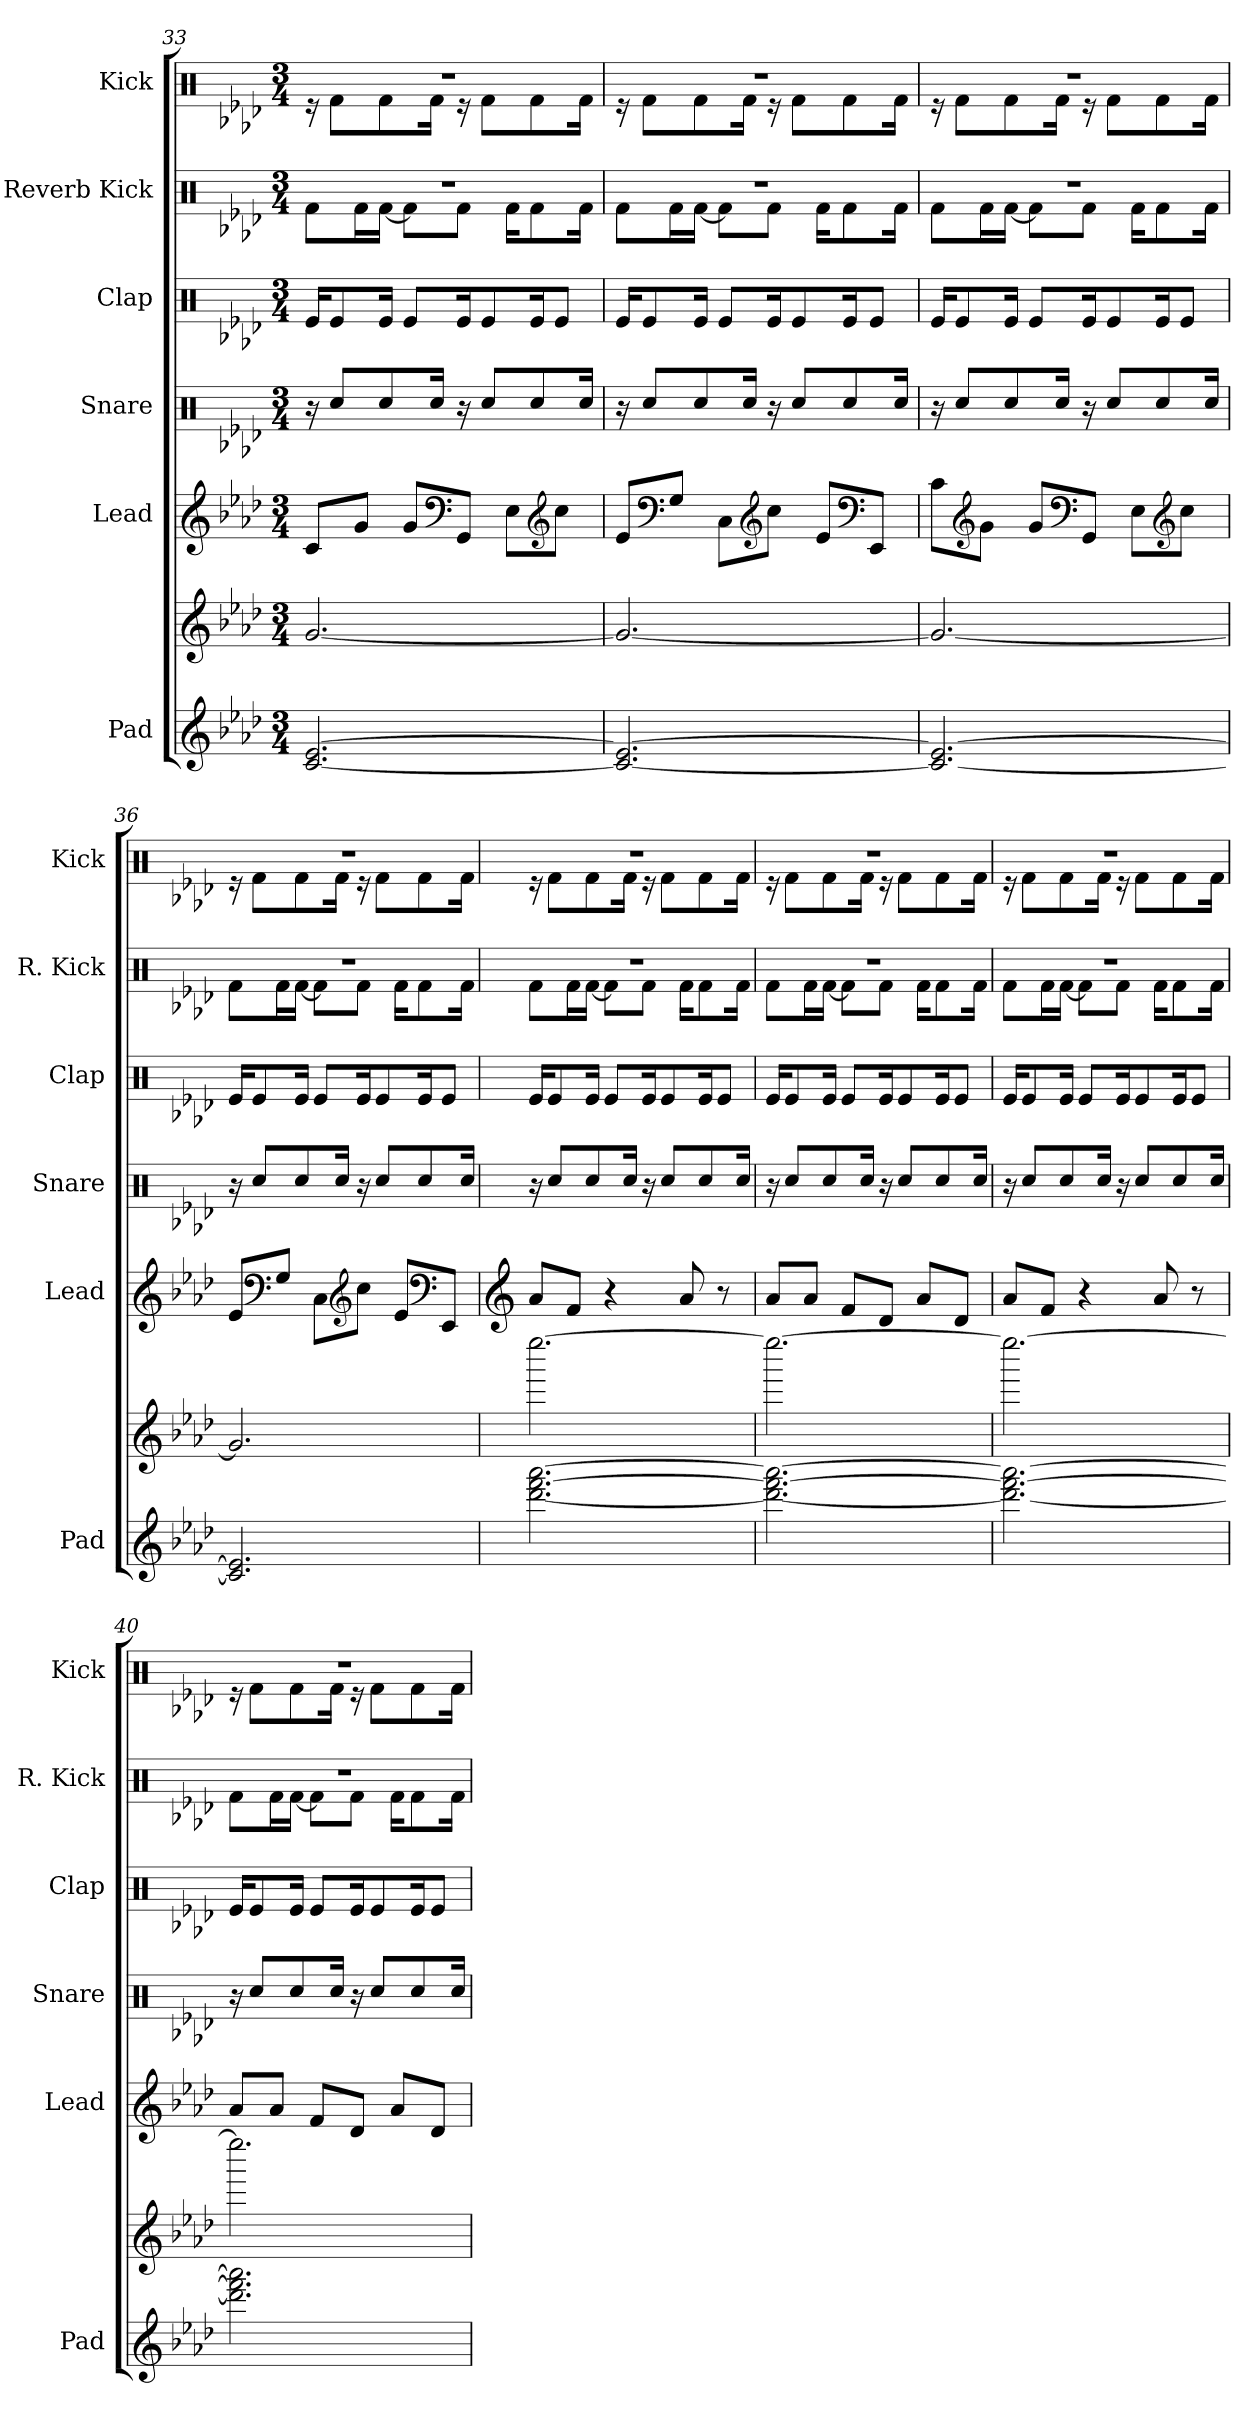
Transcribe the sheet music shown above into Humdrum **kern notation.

**kern	**kern	**kern	**kern	**kern	**kern	**kern
*part6	*part6	*part5	*part4	*part3	*part2	*part1
*staff7	*staff6	*staff5	*staff4	*staff3	*staff2	*staff1
*I"Pad	*	*I"Lead	*I"Snare	*I"Clap	*I"Reverb Kick	*I"Kick
*I'Pad	*	*I'Lead	*I'Snare	*I'Clap	*I'R. Kick	*I'Kick
*clefG2	*clefG2	*clefG2	*clefX	*clefX	*clefX	*clefX
*k[b-e-a-d-]	*k[b-e-a-d-]	*k[b-e-a-d-]	*k[b-e-a-d-]	*k[b-e-a-d-]	*k[b-e-a-d-]	*k[b-e-a-d-]
*M3/4	*M3/4	*M3/4	*M3/4	*M3/4	*M3/4	*M3/4
=33	=33	=33	=33	=33	=33	=33
*	*	*	*	*	*^	*^
[2.c/ [2.e-/	[2.g/	8c/L	16r	16Re/KL	2.r	8Rf\L	2.r	16r
.	.	.	8Rcc/L	8Re/	.	.	.	8Rf\L
.	.	8g/J	.	.	.	16Rf\L	.	.
.	.	.	8Rcc/	16Re/Jk	.	[16Rf\JJ	.	8Rf\
.	.	8g/L	.	8Re/L	.	8Rf\L]	.	.
.	.	.	16Rcc/Jk	.	.	.	.	16Rf\Jk
*	*	*clefF4	*	*	*	*	*	*
.	.	8GG/J	16r	16Re/K	.	8Rf\J	.	16r
.	.	.	8Rcc/L	8Re/	.	.	.	8Rf\L
.	.	8E-\L	.	.	.	16Rf\KL	.	.
.	.	.	8Rcc/	16Re/K	.	8Rf\	.	8Rf\
*	*	*clefG2	*	*	*	*	*	*
.	.	8cc\J	.	8Re/J	.	.	.	.
.	.	.	16Rcc/Jk	.	.	16Rf\Jk	.	16Rf\Jk
=34	=34	=34	=34	=34	=34	=34	=34	=34
2.c/_ 2.e-/_	2.g/_	8e-/L	16r	16Re/KL	2.r	8Rf\L	2.r	16r
.	.	.	8Rcc/L	8Re/	.	.	.	8Rf\L
*	*	*clefF4	*	*	*	*	*	*
.	.	8G/J	.	.	.	16Rf\L	.	.
.	.	.	8Rcc/	16Re/Jk	.	[16Rf\JJ	.	8Rf\
.	.	8C\L	.	8Re/L	.	8Rf\L]	.	.
.	.	.	16Rcc/Jk	.	.	.	.	16Rf\Jk
*	*	*clefG2	*	*	*	*	*	*
.	.	8cc\J	16r	16Re/K	.	8Rf\J	.	16r
.	.	.	8Rcc/L	8Re/	.	.	.	8Rf\L
.	.	8e-/L	.	.	.	16Rf\KL	.	.
.	.	.	8Rcc/	16Re/K	.	8Rf\	.	8Rf\
*	*	*clefF4	*	*	*	*	*	*
.	.	8EE-/J	.	8Re/J	.	.	.	.
.	.	.	16Rcc/Jk	.	.	16Rf\Jk	.	16Rf\Jk
!!LO:LB:g=z	!!
=35	=35	=35	=35	=35	=35	=35	=35	=35
2.c/_ 2.e-/_	2.g/_	8c\L	16r	16Re/KL	2.r	8Rf\L	2.r	16r
.	.	.	8Rcc/L	8Re/	.	.	.	8Rf\L
*	*	*clefG2	*	*	*	*	*	*
.	.	8g\J	.	.	.	16Rf\L	.	.
.	.	.	8Rcc/	16Re/Jk	.	[16Rf\JJ	.	8Rf\
.	.	8g/L	.	8Re/L	.	8Rf\L]	.	.
.	.	.	16Rcc/Jk	.	.	.	.	16Rf\Jk
*	*	*clefF4	*	*	*	*	*	*
.	.	8GG/J	16r	16Re/K	.	8Rf\J	.	16r
.	.	.	8Rcc/L	8Re/	.	.	.	8Rf\L
.	.	8E-\L	.	.	.	16Rf\KL	.	.
.	.	.	8Rcc/	16Re/K	.	8Rf\	.	8Rf\
*	*	*clefG2	*	*	*	*	*	*
.	.	8cc\J	.	8Re/J	.	.	.	.
.	.	.	16Rcc/Jk	.	.	16Rf\Jk	.	16Rf\Jk
=36	=36	=36	=36	=36	=36	=36	=36	=36
2.c/] 2.e-/]	2.g/]	8e-/L	16r	16Re/KL	2.r	8Rf\L	2.r	16r
.	.	.	8Rcc/L	8Re/	.	.	.	8Rf\L
*	*	*clefF4	*	*	*	*	*	*
.	.	8G/J	.	.	.	16Rf\L	.	.
.	.	.	8Rcc/	16Re/Jk	.	[16Rf\JJ	.	8Rf\
.	.	8C\L	.	8Re/L	.	8Rf\L]	.	.
.	.	.	16Rcc/Jk	.	.	.	.	16Rf\Jk
*	*	*clefG2	*	*	*	*	*	*
.	.	8cc\J	16r	16Re/K	.	8Rf\J	.	16r
.	.	.	8Rcc/L	8Re/	.	.	.	8Rf\L
.	.	8e-/L	.	.	.	16Rf\KL	.	.
.	.	.	8Rcc/	16Re/K	.	8Rf\	.	8Rf\
*	*	*clefF4	*	*	*	*	*	*
.	.	8EE-/J	.	8Re/J	.	.	.	.
.	.	.	16Rcc/Jk	.	.	16Rf\Jk	.	16Rf\Jk
!!LO:PB:g=z	!!
=37	=37	=37	=37	=37	=37	=37	=37	=37
*	*	*clefG2	*	*	*	*	*	*
[2.ddd-\ [2.fff\ [2.aaa-\	[2.eeee-\	8a-/L	16r	16Re/KL	2.r	8Rf\L	2.r	16r
.	.	.	8Rcc/L	8Re/	.	.	.	8Rf\L
.	.	8f/J	.	.	.	16Rf\L	.	.
.	.	.	8Rcc/	16Re/Jk	.	[16Rf\JJ	.	8Rf\
.	.	4r	.	8Re/L	.	8Rf\L]	.	.
.	.	.	16Rcc/Jk	.	.	.	.	16Rf\Jk
.	.	.	16r	16Re/K	.	8Rf\J	.	16r
.	.	.	8Rcc/L	8Re/	.	.	.	8Rf\L
.	.	8a-/	.	.	.	16Rf\KL	.	.
.	.	.	8Rcc/	16Re/K	.	8Rf\	.	8Rf\
.	.	8r	.	8Re/J	.	.	.	.
.	.	.	16Rcc/Jk	.	.	16Rf\Jk	.	16Rf\Jk
=38	=38	=38	=38	=38	=38	=38	=38	=38
2.ddd-\_ 2.fff\_ 2.aaa-\_	2.eeee-\_	8a-/L	16r	16Re/KL	2.r	8Rf\L	2.r	16r
.	.	.	8Rcc/L	8Re/	.	.	.	8Rf\L
.	.	8a-/J	.	.	.	16Rf\L	.	.
.	.	.	8Rcc/	16Re/Jk	.	[16Rf\JJ	.	8Rf\
.	.	8f/L	.	8Re/L	.	8Rf\L]	.	.
.	.	.	16Rcc/Jk	.	.	.	.	16Rf\Jk
.	.	8d-/J	16r	16Re/K	.	8Rf\J	.	16r
.	.	.	8Rcc/L	8Re/	.	.	.	8Rf\L
.	.	8a-/L	.	.	.	16Rf\KL	.	.
.	.	.	8Rcc/	16Re/K	.	8Rf\	.	8Rf\
.	.	8d-/J	.	8Re/J	.	.	.	.
.	.	.	16Rcc/Jk	.	.	16Rf\Jk	.	16Rf\Jk
=39	=39	=39	=39	=39	=39	=39	=39	=39
2.ddd-\_ 2.fff\_ 2.aaa-\_	2.eeee-\_	8a-/L	16r	16Re/KL	2.r	8Rf\L	2.r	16r
.	.	.	8Rcc/L	8Re/	.	.	.	8Rf\L
.	.	8f/J	.	.	.	16Rf\L	.	.
.	.	.	8Rcc/	16Re/Jk	.	[16Rf\JJ	.	8Rf\
.	.	4r	.	8Re/L	.	8Rf\L]	.	.
.	.	.	16Rcc/Jk	.	.	.	.	16Rf\Jk
.	.	.	16r	16Re/K	.	8Rf\J	.	16r
.	.	.	8Rcc/L	8Re/	.	.	.	8Rf\L
.	.	8a-/	.	.	.	16Rf\KL	.	.
.	.	.	8Rcc/	16Re/K	.	8Rf\	.	8Rf\
.	.	8r	.	8Re/J	.	.	.	.
.	.	.	16Rcc/Jk	.	.	16Rf\Jk	.	16Rf\Jk
!!LO:PB:g=z	!!
=40	=40	=40	=40	=40	=40	=40	=40	=40
2.ddd-\] 2.fff\] 2.aaa-\]	2.eeee-\]	8a-/L	16r	16Re/KL	2.r	8Rf\L	2.r	16r
.	.	.	8Rcc/L	8Re/	.	.	.	8Rf\L
.	.	8a-/J	.	.	.	16Rf\L	.	.
.	.	.	8Rcc/	16Re/Jk	.	[16Rf\JJ	.	8Rf\
.	.	8f/L	.	8Re/L	.	8Rf\L]	.	.
.	.	.	16Rcc/Jk	.	.	.	.	16Rf\Jk
.	.	8d-/J	16r	16Re/K	.	8Rf\J	.	16r
.	.	.	8Rcc/L	8Re/	.	.	.	8Rf\L
.	.	8a-/L	.	.	.	16Rf\KL	.	.
.	.	.	8Rcc/	16Re/K	.	8Rf\	.	8Rf\
.	.	8d-/J	.	8Re/J	.	.	.	.
.	.	.	16Rcc/Jk	.	.	16Rf\Jk	.	16Rf\Jk
*	*	*	*	*	*v	*v	*	*
*	*	*	*	*	*	*v	*v
=	=	=	=	=	=	=
*-	*-	*-	*-	*-	*-	*-
